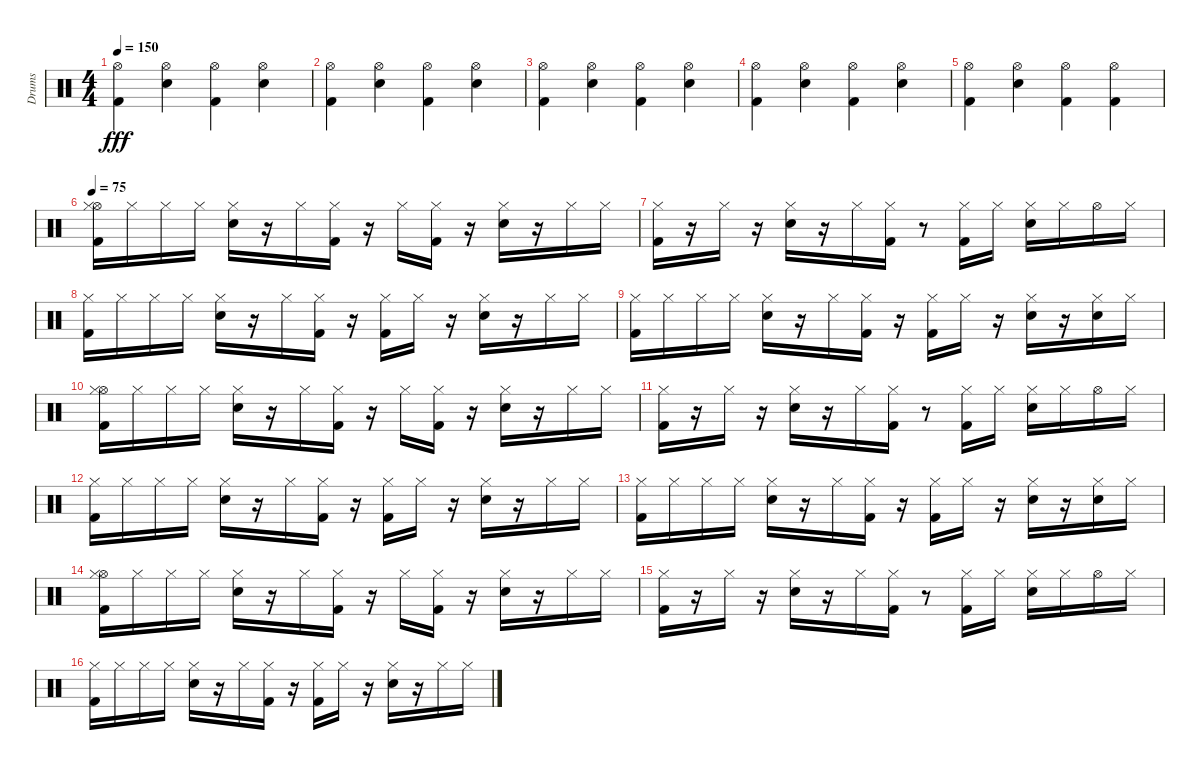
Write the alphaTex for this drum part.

\track ("Drums" "Drums") {instrument percussion}
\staff {score}
\articulation defaults
\ts (4 4)
\tempo 150
\clef neutral
\ks c
("Hi-Hat (open)" "Kick (hit) 2").4{dy fff} ("Hi-Hat (open)" "Snare (hit) 2").4 ("Kick (hit) 2" "Hi-Hat (open)").4 ("Hi-Hat (open)" "Snare (hit) 2").4 |
("Kick (hit) 2" "Hi-Hat (open)").4 ("Hi-Hat (open)" "Snare (hit) 2").4 ("Hi-Hat (open)" "Kick (hit) 2").4 ("Hi-Hat (open)" "Snare (hit) 2").4 |
("Kick (hit) 2" "Hi-Hat (open)").4 ("Hi-Hat (open)" "Snare (hit) 2").4 ("Hi-Hat (open)" "Kick (hit) 2").4 ("Snare (hit) 2" "Hi-Hat (open)").4 |
("Hi-Hat (open)" "Kick (hit) 2").4 ("Hi-Hat (open)" "Snare (hit) 2").4 ("Hi-Hat (open)" "Kick (hit) 2").4 ("Hi-Hat (open)" "Snare (hit) 2").4 |
("Hi-Hat (open)" "Kick (hit) 2").4 ("Hi-Hat (open)" "Snare (hit) 2").4 ("Kick (hit) 2" "Hi-Hat (open)").4 ("Kick (hit) 2" "Hi-Hat (open)").4 |
\tempo 75
("Kick (hit) 2" "Hi-Hat (open)" "Hi-Hat (closed)").16 "Hi-Hat (closed)".16 "Hi-Hat (closed)".16 "Hi-Hat (closed)".16 ("Hi-Hat (closed)" "Snare (hit) 2").16 r.16 "Hi-Hat (closed)".16 ("Kick (hit) 2" "Hi-Hat (closed)").16 r.16 "Hi-Hat (closed)".16 ("Kick (hit) 2" "Hi-Hat (closed)").16 r.16 ("Hi-Hat (closed)" "Snare (hit) 2").16 r.16 "Hi-Hat (closed)".16 "Hi-Hat (closed)".16 |
("Kick (hit) 2" "Hi-Hat (closed)").16 r.16 "Hi-Hat (closed)".16 r.16 ("Snare (hit) 2" "Hi-Hat (closed)").16 r.16 "Hi-Hat (closed)".16 ("Hi-Hat (closed)" "Kick (hit) 2").16 r.8 ("Hi-Hat (closed)" "Kick (hit) 2").16 "Hi-Hat (closed)".16 ("Snare (hit) 2" "Hi-Hat (closed)").16 "Hi-Hat (closed)".16 "Hi-Hat (open)".16 "Hi-Hat (closed)".16 |
("Hi-Hat (closed)" "Kick (hit) 2").16 "Hi-Hat (closed)".16 "Hi-Hat (closed)".16 "Hi-Hat (closed)".16 ("Snare (hit) 2" "Hi-Hat (closed)").16 r.16 "Hi-Hat (closed)".16 ("Hi-Hat (closed)" "Kick (hit) 2").16 r.16 ("Hi-Hat (closed)" "Kick (hit) 2").16 "Hi-Hat (closed)".16 r.16 ("Snare (hit) 2" "Hi-Hat (closed)").16 r.16 "Hi-Hat (closed)".16 "Hi-Hat (closed)".16 |
("Hi-Hat (closed)" "Kick (hit) 2").16 "Hi-Hat (closed)".16 "Hi-Hat (closed)".16 "Hi-Hat (closed)".16 ("Hi-Hat (closed)" "Snare (hit) 2").16 r.16 "Hi-Hat (closed)".16 ("Kick (hit) 2" "Hi-Hat (closed)").16 r.16 ("Hi-Hat (closed)" "Kick (hit) 2").16 "Hi-Hat (closed)".16 r.16 ("Snare (hit) 2" "Hi-Hat (closed)").16 r.16 ("Snare (hit) 2" "Hi-Hat (closed)").16 "Hi-Hat (closed)".16 |
("Kick (hit) 2" "Hi-Hat (open)" "Hi-Hat (closed)").16 "Hi-Hat (closed)".16 "Hi-Hat (closed)".16 "Hi-Hat (closed)".16 ("Hi-Hat (closed)" "Snare (hit) 2").16 r.16 "Hi-Hat (closed)".16 ("Kick (hit) 2" "Hi-Hat (closed)").16 r.16 "Hi-Hat (closed)".16 ("Kick (hit) 2" "Hi-Hat (closed)").16 r.16 ("Hi-Hat (closed)" "Snare (hit) 2").16 r.16 "Hi-Hat (closed)".16 "Hi-Hat (closed)".16 |
("Kick (hit) 2" "Hi-Hat (closed)").16 r.16 "Hi-Hat (closed)".16 r.16 ("Snare (hit) 2" "Hi-Hat (closed)").16 r.16 "Hi-Hat (closed)".16 ("Hi-Hat (closed)" "Kick (hit) 2").16 r.8 ("Hi-Hat (closed)" "Kick (hit) 2").16 "Hi-Hat (closed)".16 ("Snare (hit) 2" "Hi-Hat (closed)").16 "Hi-Hat (closed)".16 "Hi-Hat (open)".16 "Hi-Hat (closed)".16 |
("Hi-Hat (closed)" "Kick (hit) 2").16 "Hi-Hat (closed)".16 "Hi-Hat (closed)".16 "Hi-Hat (closed)".16 ("Snare (hit) 2" "Hi-Hat (closed)").16 r.16 "Hi-Hat (closed)".16 ("Hi-Hat (closed)" "Kick (hit) 2").16 r.16 ("Hi-Hat (closed)" "Kick (hit) 2").16 "Hi-Hat (closed)".16 r.16 ("Snare (hit) 2" "Hi-Hat (closed)").16 r.16 "Hi-Hat (closed)".16 "Hi-Hat (closed)".16 |
("Hi-Hat (closed)" "Kick (hit) 2").16 "Hi-Hat (closed)".16 "Hi-Hat (closed)".16 "Hi-Hat (closed)".16 ("Hi-Hat (closed)" "Snare (hit) 2").16 r.16 "Hi-Hat (closed)".16 ("Kick (hit) 2" "Hi-Hat (closed)").16 r.16 ("Hi-Hat (closed)" "Kick (hit) 2").16 "Hi-Hat (closed)".16 r.16 ("Snare (hit) 2" "Hi-Hat (closed)").16 r.16 ("Snare (hit) 2" "Hi-Hat (closed)").16 "Hi-Hat (closed)".16 |
("Kick (hit) 2" "Hi-Hat (open)" "Hi-Hat (closed)").16 "Hi-Hat (closed)".16 "Hi-Hat (closed)".16 "Hi-Hat (closed)".16 ("Hi-Hat (closed)" "Snare (hit) 2").16 r.16 "Hi-Hat (closed)".16 ("Kick (hit) 2" "Hi-Hat (closed)").16 r.16 "Hi-Hat (closed)".16 ("Kick (hit) 2" "Hi-Hat (closed)").16 r.16 ("Hi-Hat (closed)" "Snare (hit) 2").16 r.16 "Hi-Hat (closed)".16 "Hi-Hat (closed)".16 |
("Kick (hit) 2" "Hi-Hat (closed)").16 r.16 "Hi-Hat (closed)".16 r.16 ("Snare (hit) 2" "Hi-Hat (closed)").16 r.16 "Hi-Hat (closed)".16 ("Hi-Hat (closed)" "Kick (hit) 2").16 r.8 ("Hi-Hat (closed)" "Kick (hit) 2").16 "Hi-Hat (closed)".16 ("Snare (hit) 2" "Hi-Hat (closed)").16 "Hi-Hat (closed)".16 "Hi-Hat (open)".16 "Hi-Hat (closed)".16 |
("Hi-Hat (closed)" "Kick (hit) 2").16 "Hi-Hat (closed)".16 "Hi-Hat (closed)".16 "Hi-Hat (closed)".16 ("Snare (hit) 2" "Hi-Hat (closed)").16 r.16 "Hi-Hat (closed)".16 ("Hi-Hat (closed)" "Kick (hit) 2").16 r.16 ("Hi-Hat (closed)" "Kick (hit) 2").16 "Hi-Hat (closed)".16 r.16 ("Snare (hit) 2" "Hi-Hat (closed)").16 r.16 "Hi-Hat (closed)".16 "Hi-Hat (closed)".16
